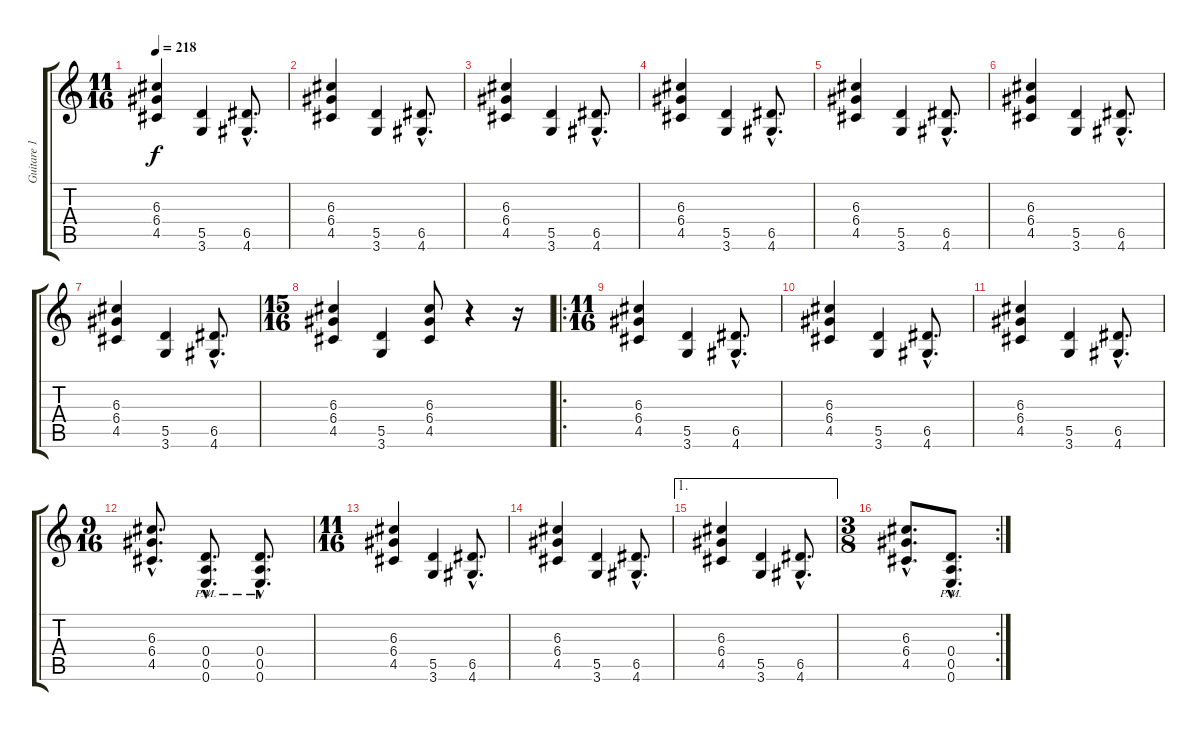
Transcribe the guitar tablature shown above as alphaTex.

\track ("Guitare 1" "Guitare 1") {instrument distortionguitar}
\staff {score tabs}
\tuning (E4 B3 G3 D3 A2 E2) {hide}
\ts (11 16)
\tempo 218
\clef g2
\ks c
(6.3 6.4 4.5).4{dy f} (5.5 3.6).4 (6.5{hac} 4.6{hac}).8{d} |
(6.3 6.4 4.5).4 (5.5 3.6).4 (6.5{hac} 4.6{hac}).8{d} |
(6.3 6.4 4.5).4 (5.5 3.6).4 (6.5{hac} 4.6{hac}).8{d} |
(6.3 6.4 4.5).4 (5.5 3.6).4 (6.5{hac} 4.6{hac}).8{d} |
(6.3 6.4 4.5).4 (5.5 3.6).4 (6.5{hac} 4.6{hac}).8{d} |
(6.3 6.4 4.5).4 (5.5 3.6).4 (6.5{hac} 4.6{hac}).8{d} |
(6.3 6.4 4.5).4 (5.5 3.6).4 (6.5{hac} 4.6{hac}).8{d} |
\ts (15 16)
(6.3 6.4 4.5).4 (5.5 3.6).4 (6.3 6.4 4.5).8 r.4 r.16 |
\ro
\ts (11 16)
(6.3 6.4 4.5).4 (5.5 3.6).4 (6.5{hac} 4.6{hac}).8{d} |
(6.3 6.4 4.5).4 (5.5 3.6).4 (6.5{hac} 4.6{hac}).8{d} |
(6.3 6.4 4.5).4 (5.5 3.6).4 (6.5{hac} 4.6{hac}).8{d} |
\ts (9 16)
(6.3{hac} 6.4{hac} 4.5{hac}).8{d} (0.4{hac pm} 0.5{hac pm} 0.6{hac pm}).8{d} (0.4{hac pm} 0.5{hac pm} 0.6{hac pm}).8{d} |
\ts (11 16)
(6.3 6.4 4.5).4 (5.5 3.6).4 (6.5{hac} 4.6{hac}).8{d} |
(6.3 6.4 4.5).4 (5.5 3.6).4 (6.5{hac} 4.6{hac}).8{d} |
\ae 1
(6.3 6.4 4.5).4 (5.5 3.6).4 (6.5{hac} 4.6{hac}).8{d} |
\rc 2
\ts (3 8)
(6.3{hac} 6.4{hac} 4.5{hac}).8{d} (0.4{hac pm} 0.5{hac pm} 0.6{hac pm}).8{d}
